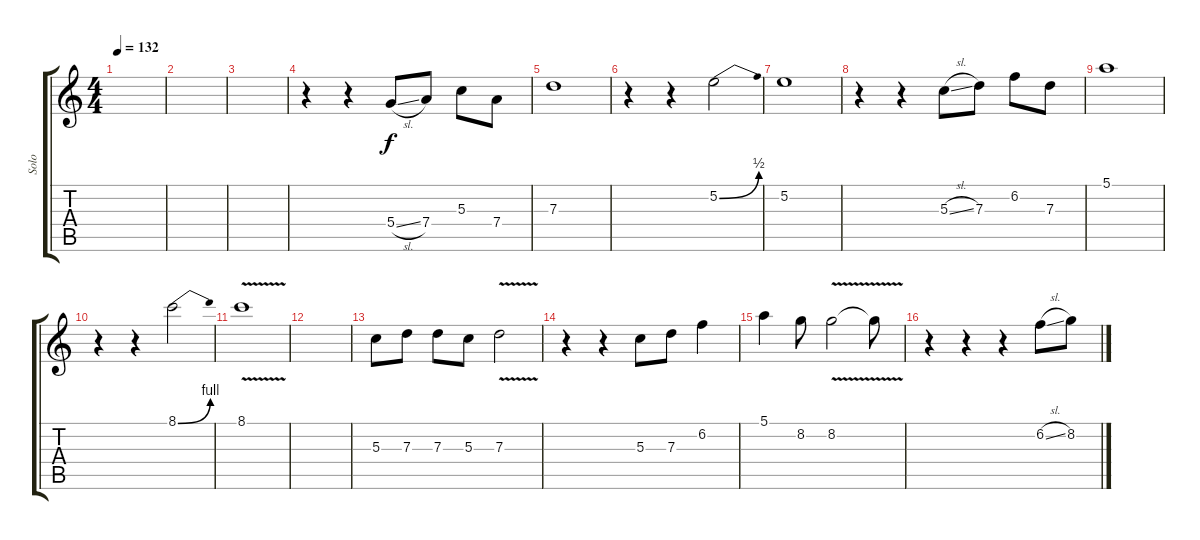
\track ("Solo" "Solo") {instrument electricguitarclean}
\staff {score tabs}
\tuning (E4 B3 G3 D3 A2 E2) {hide}
\ts (4 4)
\tempo 132
\clef g2
\ks c
|
|
|
r.4 r.4 5.4{sl}.8 7.4.8 5.3.8 7.4.8 |
7.3.1 |
r.4 r.4 5.2{be (bend 0 0 60 2)}.2 |
5.2.1 |
r.4 r.4 5.3{sl}.8 7.3.8 6.2.8 7.3.8 |
5.1.1 |
r.4 r.4 8.1{be (bend 0 0 60 4)}.2 |
8.1{v}.1 |
|
5.3.8 7.3.8 7.3.8 5.3.8 7.3{v}.2 |
r.4 r.4 5.3.8 7.3.8 6.2.4 |
5.1.4 8.2.8 8.2{v}.2 8.2{t}.8 |
r.4 r.4 r.4 6.2{sl}.8 8.2.8
